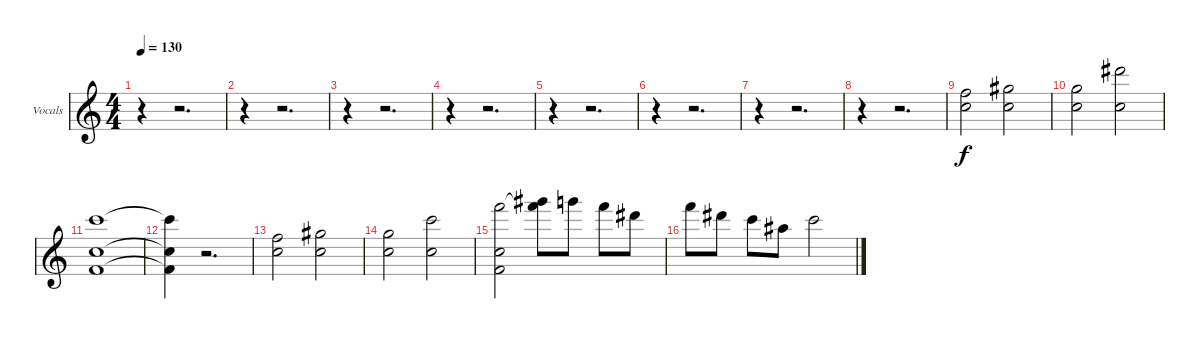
\defaultSystemsLayout 4
\bracketExtendMode groupsimilarinstruments
\firstSystemTrackNameOrientation horizontal
\otherSystemsTrackNameOrientation horizontal
\track ("Vocals" "Vocals") {instrument electricguitarclean}
\staff {score}
\tuning (D4 A3 F3 C3 G2 D2)
\ts (4 4)
\scale
0.212625
\tempo 130
\accidentals auto
\clef g2
\ottava regular
\simile none
\scale
0.333333
\ks c
r.4{dy f} r.2{d} |
\scale
0.590843
\scale
0.333333 r.4 r.2{d} |
\scale
0.0903095
\scale
0.333333 r.4 r.2{d} |
\scale
0.106272
\scale
0.333333 r.4 r.2{d} |
\scale
0.333333 r.4 r.2{d} |
\scale
0.333333 r.4 r.2{d} |
\scale
0.333333 r.4 r.2{d} |
\scale
0.333333 r.4 r.2{d} |
\scale
0.333333 (8.2 7.3).2 (11.2 7.3).2 |
\scale
0.333333 (10.2 7.3).2 (13.1 3.2).2 |
\scale
0.333333 (10.1 3.2 0.3).1 |
\scale
0.333333 (10.1{t} 3.2{t} 0.3{t}).4 r.2{d} |
\scale
0.333333 (8.2 7.3).2 (11.2 7.3).2 |
\scale
0.333333 (10.2 7.3).2 (10.1 3.2).2 |
\scale
0.333333 (15.1 3.2 0.3).2 (15.1{t} 23.2).8 17.1.8 15.1.8 13.1.8 |
\scale
0.333333 15.1.8 13.1.8 15.2.8 13.2.8 15.2.2
